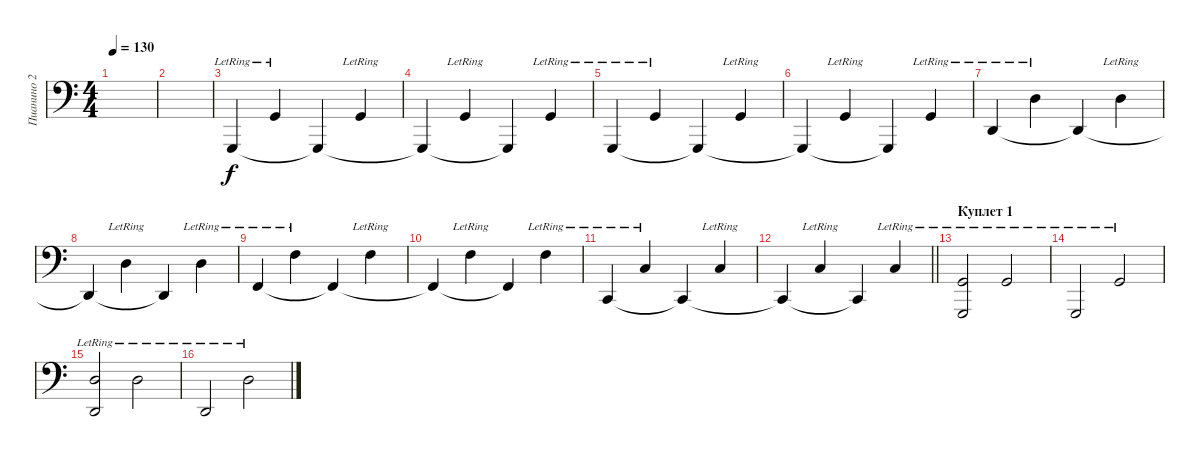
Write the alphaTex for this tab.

\track ("Пианино 2" "Пианино 2") {instrument brightacousticpiano}
\staff {score}
\tuning (C3 C2 C1 C0) {hide}
\ts (4 4)
\tempo 130
\clef f4
\ks c
|
|
7.3{lr}.4 7.2{lr}.4 7.3{t}.4 7.2{lr}.4 |
7.3{t}.4 7.2{lr}.4 7.3{t}.4 7.2{lr}.4 |
7.3{lr}.4 7.2{lr}.4 7.3{t}.4 7.2{lr}.4 |
7.3{t}.4 7.2{lr}.4 7.3{t}.4 7.2{lr}.4 |
2.2{lr}.4 2.1{lr}.4 2.2{t}.4 2.1{lr}.4 |
2.2{t}.4 2.1{lr}.4 2.2{t}.4 2.1{lr}.4 |
5.2{lr}.4 5.1{lr}.4 5.2{t}.4 5.1{lr}.4 |
5.2{t}.4 5.1{lr}.4 5.2{t}.4 5.1{lr}.4 |
0.2{lr}.4 0.1{lr}.4 0.2{t}.4 0.1{lr}.4 |
\barLineRight lightlight
0.2{t}.4 0.1{lr}.4 0.2{t}.4 0.1{lr}.4 |
\section ("" "Куплет 1")
(7.2{lr} 7.3{lr}).2 7.2{lr}.2 |
7.3{lr}.2 7.2{lr}.2 |
(2.1{lr} 2.2{lr}).2 2.1{lr}.2 |
2.2{lr}.2 2.1{lr}.2
